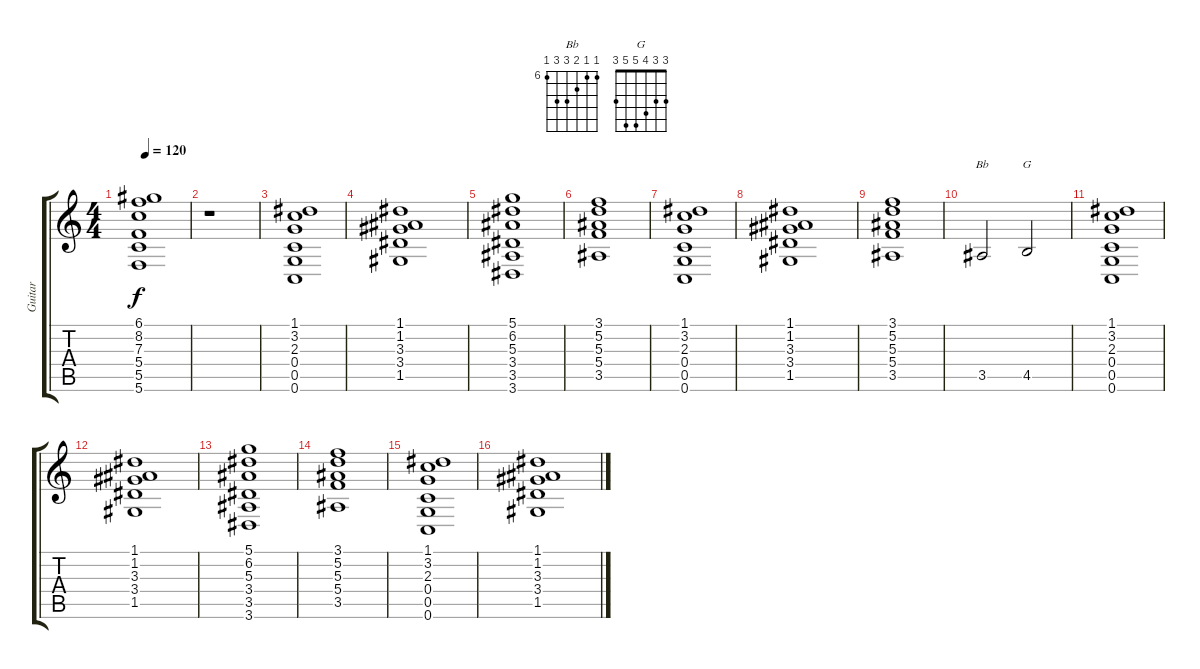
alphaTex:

\track ("Guitar" "Guitar") {instrument distortionguitar}
\staff {score tabs}
\tuning (D4 A3 F3 C3 G2 C2) {hide}
\chord ("Bb" 6 6 7 8 8 6) {firstfret 6}
\chord ("G" 3 3 4 5 5 3)
\ts (4 4)
\tempo 120
\clef g2
\ks c
(6.1{t} 8.2{t} 7.3{t} 5.4{t} 5.5{t} 5.6{t}).1{dy f} |
r.1 |
(1.1 3.2 2.3 0.4 0.5 0.6).1 |
(1.1 1.2 3.3 3.4 1.5).1 |
(5.1 6.2 5.3 3.4 3.5 3.6).1 |
(3.1 5.2 5.3 5.4 3.5).1 |
(1.1 3.2 2.3 0.4 0.5 0.6).1 |
(1.1 1.2 3.3 3.4 1.5).1 |
(3.1 5.2 5.3 5.4 3.5).1 |
3.5.2{ch "Bb"} 4.5.2{ch "G"} |
(1.1 3.2 2.3 0.4 0.5 0.6).1 |
(1.1 1.2 3.3 3.4 1.5).1 |
(5.1 6.2 5.3 3.4 3.5 3.6).1 |
(3.1 5.2 5.3 5.4 3.5).1 |
(1.1 3.2 2.3 0.4 0.5 0.6).1 |
(1.1 1.2 3.3 3.4 1.5).1
